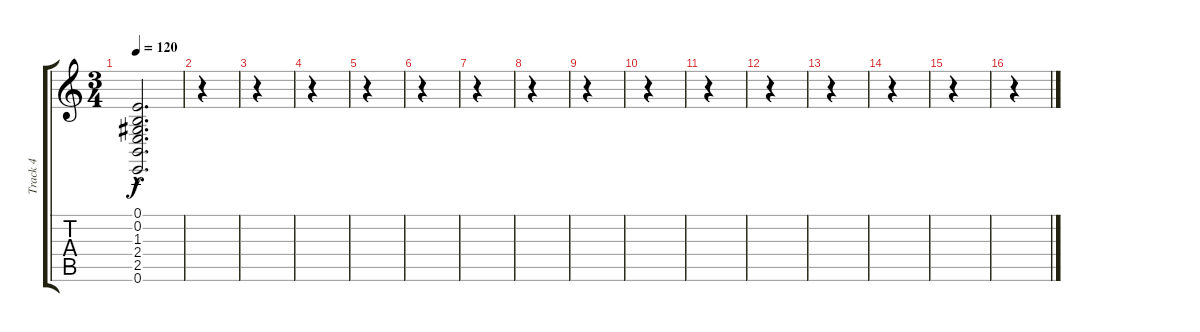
\track ("Track 4" "Track 4") {instrument choiraahs}
\staff {score tabs}
\tuning (E4 B3 G3 D3 A2 E2) {hide}
\ts (3 4)
\tempo 120
\clef g2
\ks c
(0.1{hac t} 0.2{hac t} 1.3{hac t} 2.4{hac t} 2.5{hac t} 0.6{hac t}).2{d dy f volume 2} |
r.4 |
r.4 |
r.4 |
r.4 |
r.4 |
r.4 |
r.4 |
r.4 |
r.4 |
r.4 |
r.4 |
r.4 |
r.4 |
r.4 |
r.4
